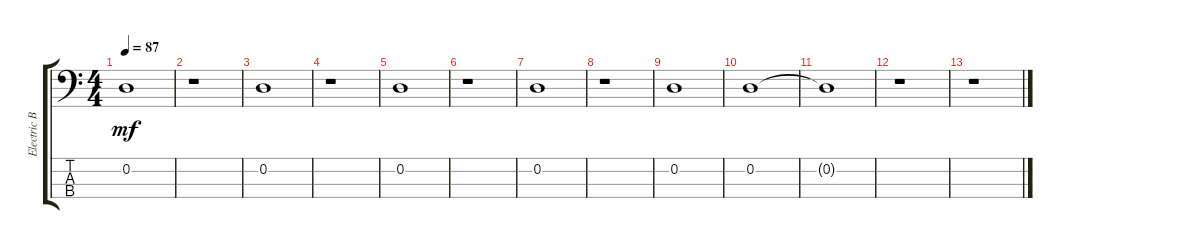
\track ("Electric Bass" "Electric B") {instrument electricbassfinger}
\staff {score tabs}
\tuning (G2 D2 A1 E1) {hide}
\ts (4 4)
\tempo 87
\clef f4
\ks c
0.2.1{dy mf} |
r.1 |
0.2.1 |
r.1 |
0.2.1 |
r.1 |
0.2.1 |
r.1 |
0.2.1 |
0.2.1 |
0.2{t}.1 |
r.1 |
r.1
